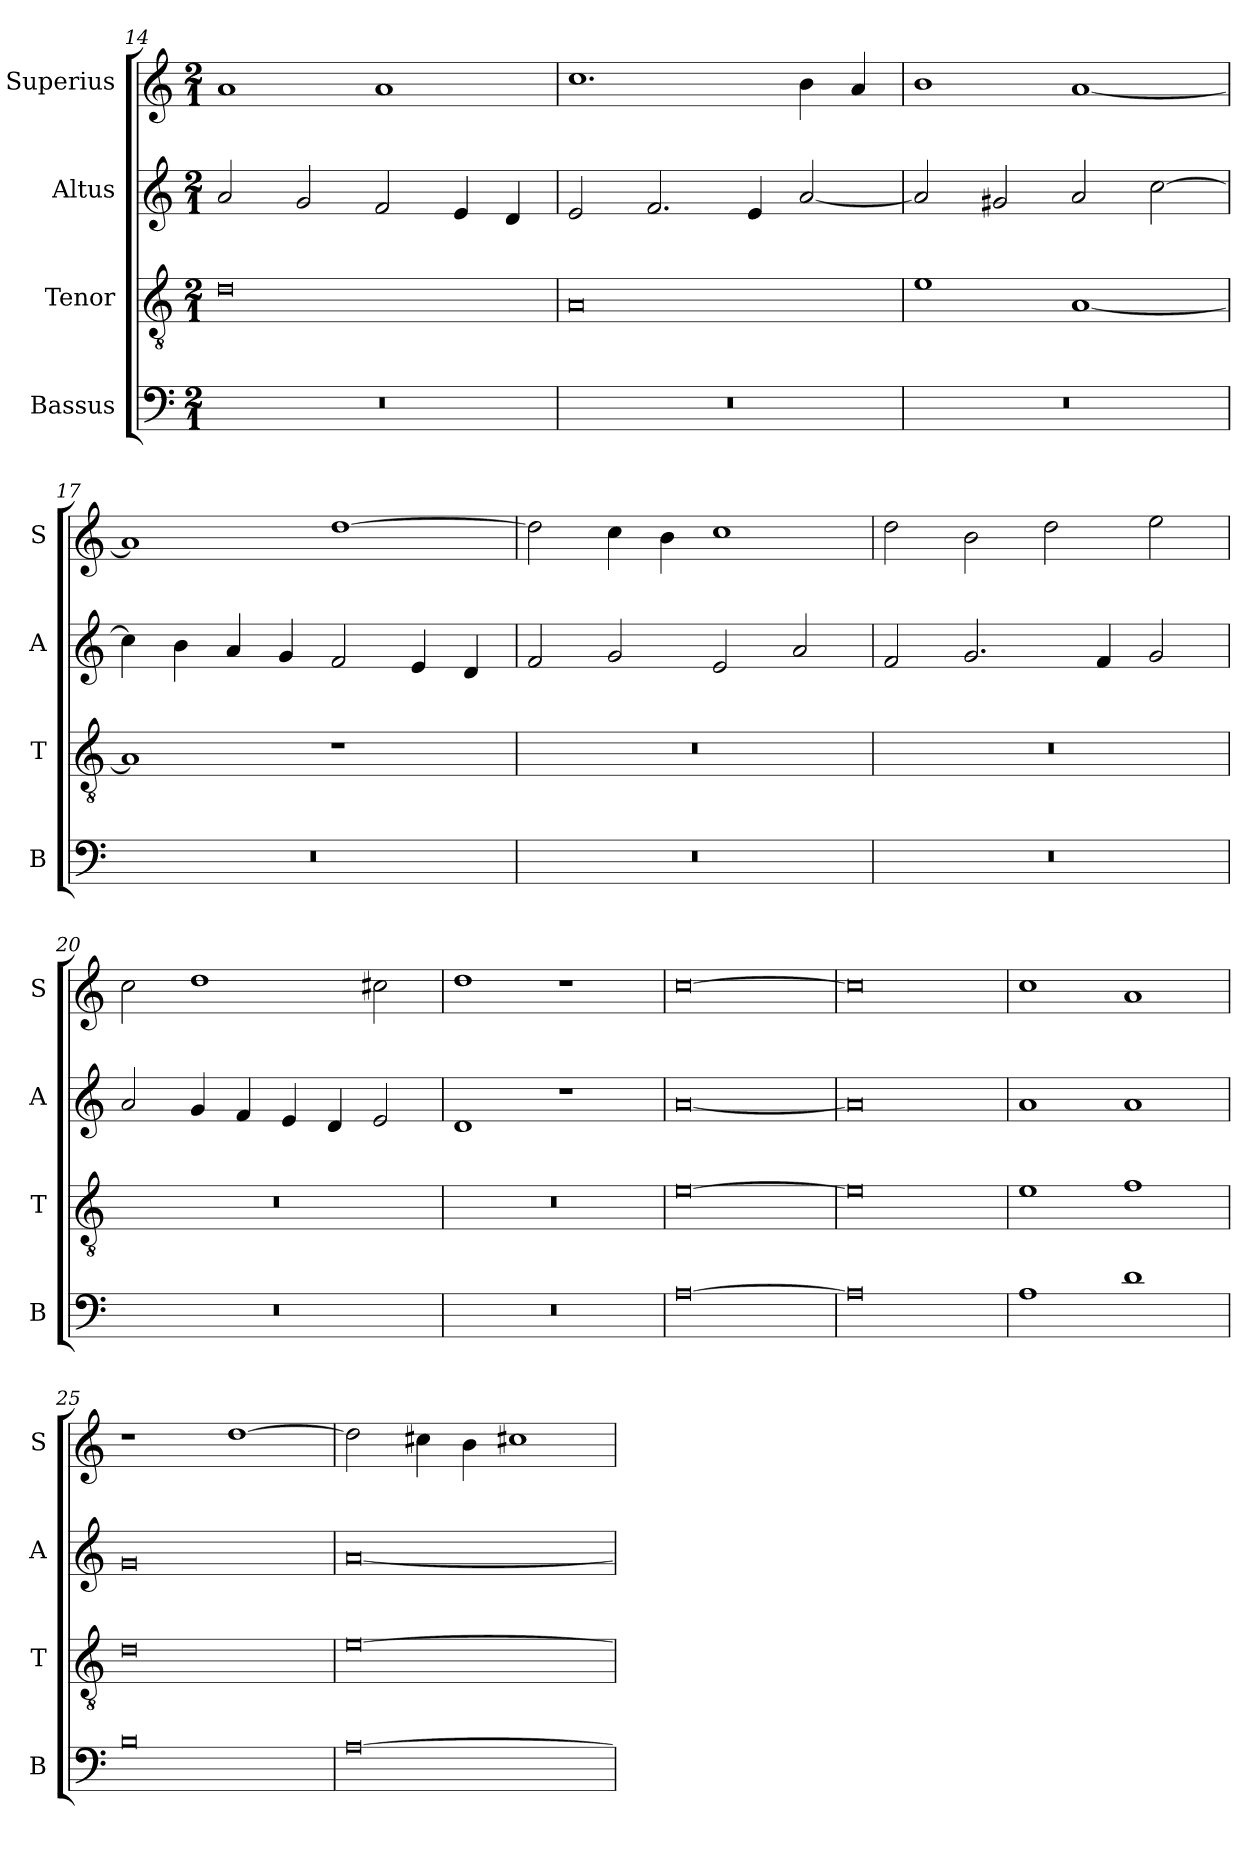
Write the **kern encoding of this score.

**kern	**kern	**kern	**kern
*part4	*part3	*part2	*part1
*staff4	*staff3	*staff2	*staff1
*I"Bassus	*I"Tenor	*I"Altus	*I"Superius
*I'B	*I'T	*I'A	*I'S
*clefF4	*clefGv2	*clefG2	*clefG2
*k[]	*k[]	*k[]	*k[]
*C:	*C:	*C:	*C:
*M2/1	*M2/1	*M2/1	*M2/1
=14	=14	=14	=14
0r	0d	2a	1a
.	.	2g	.
.	.	2f	1a
.	.	4e	.
.	.	4d	.
=15	=15	=15	=15
0r	0A	2e	1.cc
.	.	2.f	.
.	.	4e	.
.	.	[2a	4b
.	.	.	4a
=16	=16	=16	=16
0r	1e	2a]	1b
.	.	2g#X	.
.	[1A	2a	[1a
.	.	[2cc	.
=17	=17	=17	=17
0r	1A]	4cc]	1a]
.	.	4b	.
.	.	4a	.
.	.	4g	.
.	1r	2f	[1dd
.	.	4e	.
.	.	4d	.
=18	=18	=18	=18
0r	0r	2f	2dd]
.	.	2g	4cc
.	.	.	4b
.	.	2e	1cc
.	.	2a	.
=19	=19	=19	=19
0r	0r	2f	2dd
.	.	2.g	2b
.	.	.	2dd
.	.	4f	.
.	.	2g	2ee
=20	=20	=20	=20
0r	0r	2a	2cc
.	.	4g	1dd
.	.	4f	.
.	.	4e	.
.	.	4d	.
.	.	2e	2cc#X
=21	=21	=21	=21
0r	0r	1d	1dd
.	.	1r	1r
=22	=22	=22	=22
[0A	[0e	[0a	[0cc
=23	=23	=23	=23
0A]	0e]	0a]	0cc]
=24	=24	=24	=24
1A	1e	1a	1cc
1d	1f	1a	1a
=25	=25	=25	=25
0B	0d	0g	1r
.	.	.	[1dd
=26	=26	=26	=26
[0A	[0e	[0a	2dd]
.	.	.	4cc#X
.	.	.	4b
.	.	.	1cc#X
=	=	=	=
*-	*-	*-	*-
